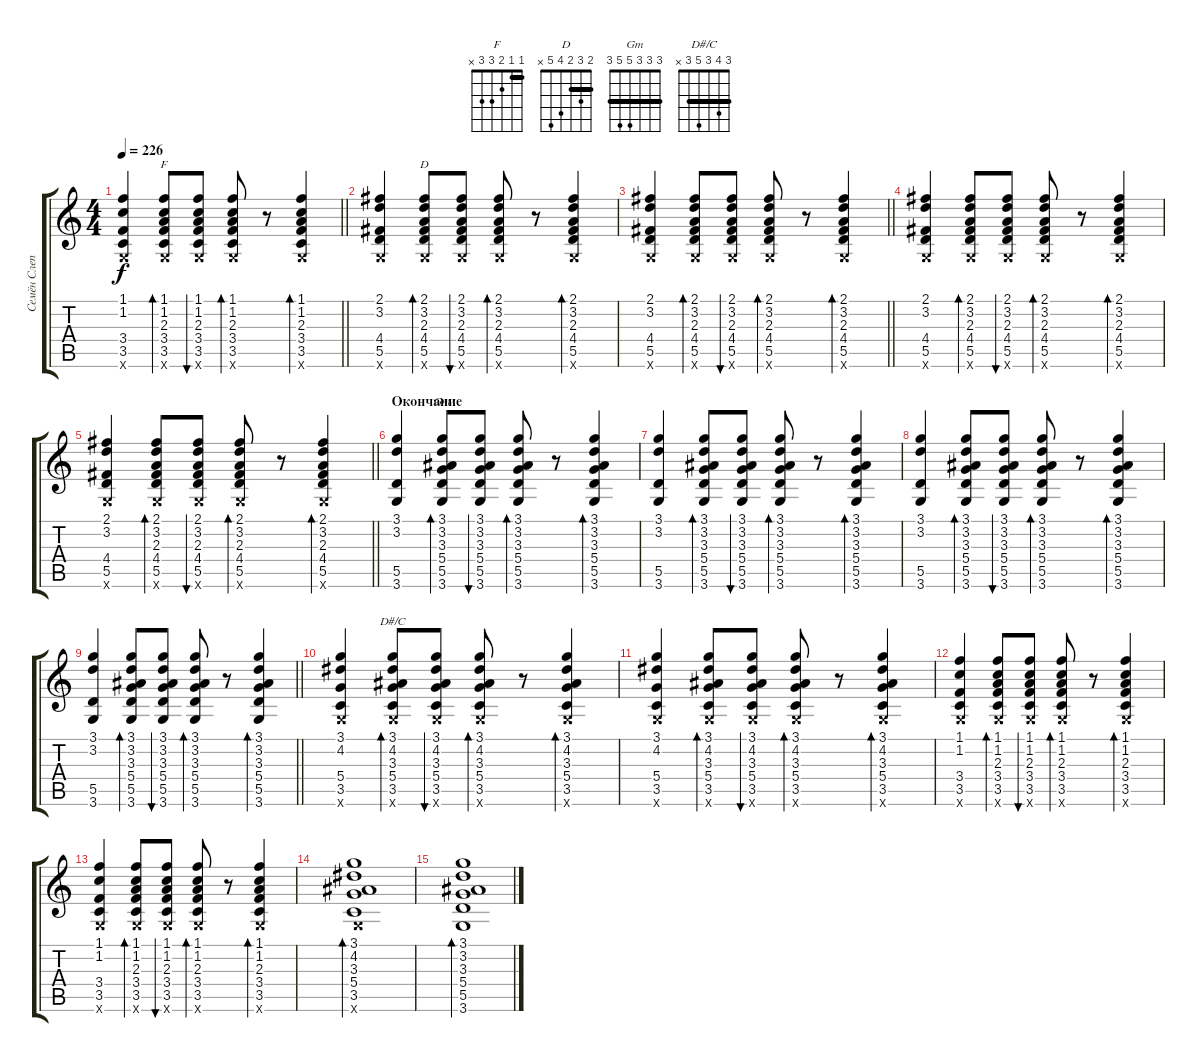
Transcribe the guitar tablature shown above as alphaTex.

\track ("Семён Слепаков" "Семён Слеп") {instrument acousticguitarsteel}
\staff {score tabs}
\tuning (E4 B3 G3 D3 A2 E2) {hide}
\chord ("F" 1 1 2 3 3 x) {barre 1}
\chord ("D" 2 3 2 4 5 x) {barre 2}
\chord ("Gm" 3 3 3 5 5 3) {barre 3}
\chord ("D#/C" 3 4 3 5 3 x) {barre 3}
\ts (4 4)
\tempo 226
\clef g2
\barLineRight lightlight
\ks c
(1.1 1.2 3.4 3.5 3.6{x}).4{dy f} (1.1 1.2 2.3 3.4 3.5 3.6{x}).8{bd 60 ch "F"} (1.1 1.2 2.3 3.4 3.5 3.6{x}).8{bu 60} (1.1 1.2 2.3 3.4 3.5 3.6{x}).8{bd 60} r.8 (1.1 1.2 2.3 3.4 3.5 3.6{x}).4{bd 60} |
(2.1 3.2 4.4 5.5 3.6{x}).4 (2.1 3.2 2.3 4.4 5.5 3.6{x}).8{bd 60 ch "D"} (2.1 3.2 2.3 4.4 5.5 3.6{x}).8{bu 60} (2.1 3.2 2.3 4.4 5.5 3.6{x}).8{bd 60} r.8 (2.1 3.2 2.3 4.4 5.5 3.6{x}).4{bd 60} |
\barLineRight lightlight
(2.1 3.2 4.4 5.5 3.6{x}).4 (2.1 3.2 2.3 4.4 5.5 3.6{x}).8{bd 60} (2.1 3.2 2.3 4.4 5.5 3.6{x}).8{bu 60} (2.1 3.2 2.3 4.4 5.5 3.6{x}).8{bd 60} r.8 (2.1 3.2 2.3 4.4 5.5 3.6{x}).4{bd 60} |
(2.1 3.2 4.4 5.5 3.6{x}).4 (2.1 3.2 2.3 4.4 5.5 3.6{x}).8{bd 60} (2.1 3.2 2.3 4.4 5.5 3.6{x}).8{bu 60} (2.1 3.2 2.3 4.4 5.5 3.6{x}).8{bd 60} r.8 (2.1 3.2 2.3 4.4 5.5 3.6{x}).4{bd 60} |
\barLineRight lightlight
(2.1 3.2 4.4 5.5 3.6{x}).4 (2.1 3.2 2.3 4.4 5.5 3.6{x}).8{bd 60} (2.1 3.2 2.3 4.4 5.5 3.6{x}).8{bu 60} (2.1 3.2 2.3 4.4 5.5 3.6{x}).8{bd 60} r.8 (2.1 3.2 2.3 4.4 5.5 3.6{x}).4{bd 60} |
\section ("" "Окончание")
(3.1 3.2 5.5 3.6).4 (3.1 3.2 3.3 5.4 5.5 3.6).8{bd 60 ch "Gm"} (3.1 3.2 3.3 5.4 5.5 3.6).8{bu 60} (3.1 3.2 3.3 5.4 5.5 3.6).8{bd 60} r.8 (3.1 3.2 3.3 5.4 5.5 3.6).4{bd 60} |
(3.1 3.2 5.5 3.6).4 (3.1 3.2 3.3 5.4 5.5 3.6).8{bd 60} (3.1 3.2 3.3 5.4 5.5 3.6).8{bu 60} (3.1 3.2 3.3 5.4 5.5 3.6).8{bd 60} r.8 (3.1 3.2 3.3 5.4 5.5 3.6).4{bd 60} |
(3.1 3.2 5.5 3.6).4 (3.1 3.2 3.3 5.4 5.5 3.6).8{bd 60} (3.1 3.2 3.3 5.4 5.5 3.6).8{bu 60} (3.1 3.2 3.3 5.4 5.5 3.6).8{bd 60} r.8 (3.1 3.2 3.3 5.4 5.5 3.6).4{bd 60} |
\barLineRight lightlight
(3.1 3.2 5.5 3.6).4 (3.1 3.2 3.3 5.4 5.5 3.6).8{bd 60} (3.1 3.2 3.3 5.4 5.5 3.6).8{bu 60} (3.1 3.2 3.3 5.4 5.5 3.6).8{bd 60} r.8 (3.1 3.2 3.3 5.4 5.5 3.6).4{bd 60} |
(3.1 4.2 5.4 3.5 3.6{x}).4 (3.1 4.2 3.3 5.4 3.5 3.6{x}).8{bd 60 ch "D#/C"} (3.1 4.2 3.3 5.4 3.5 3.6{x}).8{bu 60} (3.1 4.2 3.3 5.4 3.5 3.6{x}).8{bd 60} r.8 (3.1 4.2 3.3 5.4 3.5 3.6{x}).4{bd 60} |
(3.1 4.2 5.4 3.5 3.6{x}).4 (3.1 4.2 3.3 5.4 3.5 3.6{x}).8{bd 60} (3.1 4.2 3.3 5.4 3.5 3.6{x}).8{bu 60} (3.1 4.2 3.3 5.4 3.5 3.6{x}).8{bd 60} r.8 (3.1 4.2 3.3 5.4 3.5 3.6{x}).4{bd 60} |
(1.1 1.2 3.4 3.5 3.6{x}).4 (1.1 1.2 2.3 3.4 3.5 3.6{x}).8{bd 60} (1.1 1.2 2.3 3.4 3.5 3.6{x}).8{bu 60} (1.1 1.2 2.3 3.4 3.5 3.6{x}).8{bd 60} r.8 (1.1 1.2 2.3 3.4 3.5 3.6{x}).4{bd 60} |
(1.1 1.2 3.4 3.5 3.6{x}).4 (1.1 1.2 2.3 3.4 3.5 3.6{x}).8{bd 60} (1.1 1.2 2.3 3.4 3.5 3.6{x}).8{bu 60} (1.1 1.2 2.3 3.4 3.5 3.6{x}).8{bd 60} r.8 (1.1 1.2 2.3 3.4 3.5 3.6{x}).4{bd 60} |
(3.1 4.2 3.3 5.4 3.5 3.6{x}).1{bd 60} |
(3.1 3.2 3.3 5.4 5.5 3.6).1{bd 60}
